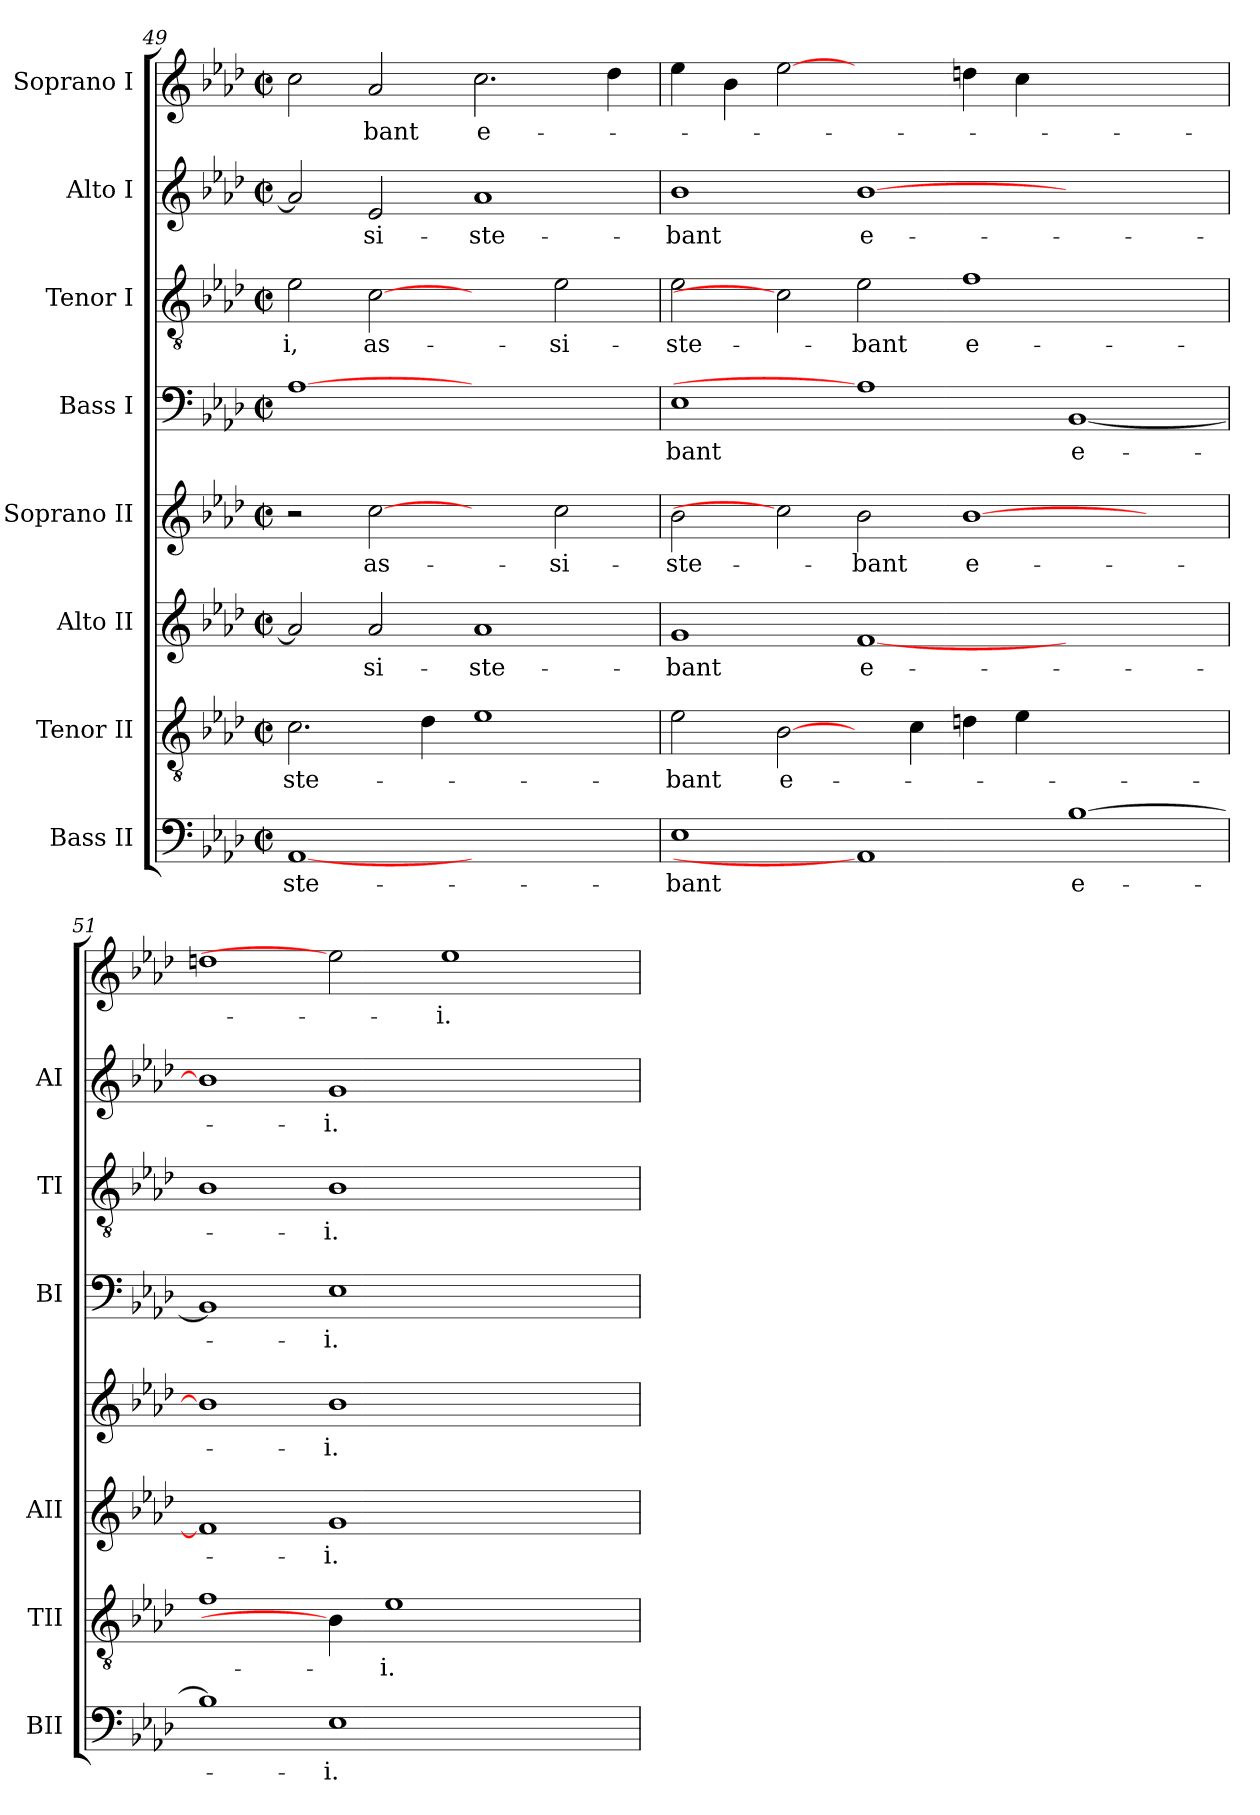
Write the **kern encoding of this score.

**kern	**text	**kern	**text	**kern	**text	**kern	**text	**kern	**text	**kern	**text	**kern	**text	**kern	**text
*part8	*part8	*part7	*part7	*part6	*part6	*part5	*part5	*part4	*part4	*part3	*part3	*part2	*part2	*part1	*part1
*staff8	*staff8	*staff7	*staff7	*staff6	*staff6	*staff5	*staff5	*staff4	*staff4	*staff3	*staff3	*staff2	*staff2	*staff1	*staff1
*I"Bass II	*	*I"Tenor II	*	*I"Alto II	*	*I"Soprano II	*	*I"Bass I	*	*I"Tenor I	*	*I"Alto I	*	*I"Soprano I	*
*I'BII	*	*I'TII	*	*I'AII	*	*	*	*I'BI	*	*I'TI	*	*I'AI	*	*	*
*clefF4	*	*clefGv2	*	*clefG2	*	*clefG2	*	*clefF4	*	*clefGv2	*	*clefG2	*	*clefG2	*
*k[b-e-a-d-]	*	*k[b-e-a-d-]	*	*k[b-e-a-d-]	*	*k[b-e-a-d-]	*	*k[b-e-a-d-]	*	*k[b-e-a-d-]	*	*k[b-e-a-d-]	*	*k[b-e-a-d-]	*
*A-:	*	*A-:	*	*A-:	*	*A-:	*	*A-:	*	*A-:	*	*A-:	*	*A-:	*
*M2/2	*	*M2/2	*	*M2/2	*	*M2/2	*	*M2/2	*	*M2/2	*	*M2/2	*	*M2/2	*
*met(c|)	*	*met(c|)	*	*met(c|)	*	*met(c|)	*	*met(c|)	*	*met(c|)	*	*met(c|)	*	*met(c|)	*
=49	=49	=49	=49	=49	=49	=49	=49	=49	=49	=49	=49	=49	=49	=49	=49
!	!LO:LY:b	!	!LO:LY:b	!	!	!	!	!	!	!	!LO:LY:b	!	!	!	!
[1AA-	-ste-	2.c\	-ste-	2a-/]	.	2r	.	[1A-	.	2e-\	-i,	2a-/]	.	2cc\	.
!	!	!	!	!	!LO:LY:b	!	!LO:LY:b	!	!	!	!LO:LY:b	!	!LO:LY:b	!	!LO:LY:b
.	.	.	.	2a-/	-si-	[2cc	as-	.	.	[2c	as-	2e-/	-si-	2a-/	-bant
.	.	4d-\	.	.	.	.	.	.	.	.	.	.	.	.	.
!	!	!	!	!	!LO:LY:b	!	!	!	!	!	!	!	!LO:LY:b	!	!LO:LY:b
1ryy	.	1e-	.	1a-	-ste-	2ryy	.	1ryy	.	2ryy	.	1a-	-ste-	2.cc\	e-
!	!	!	!	!	!	!	!LO:LY:b	!	!	!	!LO:LY:b	!	!	!	!
.	.	.	.	.	.	2cc\	-si-	.	.	2e-\	-si-	.	.	.	.
.	.	.	.	.	.	.	.	.	.	.	.	.	.	4dd-\	.
=50	=50	=50	=50	=50	=50	=50	=50	=50	=50	=50	=50	=50	=50	=50	=50
!	!LO:LY:b	!	!LO:LY:b	!	!LO:LY:b	!	!LO:LY:b	!	!LO:LY:b	!	!LO:LY:b	!	!LO:LY:b	!	!
1E-	-bant	2e-\	-bant	1g	-bant	2b-\	-ste-	1E-	-bant	2e-\	-ste-	1b-	-bant	4ee-\	.
.	.	.	.	.	.	.	.	.	.	.	.	.	.	4b-\	.
!	!	!	!LO:LY:b	!	!	!	!	!	!	!	!	!	!	!	!
.	.	[2B-\	e-	.	.	2cc]	.	.	.	2c]	.	.	.	[2ee-	.
!	!	!	!	!	!LO:LY:b	!	!LO:LY:b	!	!	!	!LO:LY:b	!	!LO:LY:b	!	!
1AA-]	.	4ryy	.	[<1f	e-	2b-\	-bant	1A-]	.	2e-\	-bant	[>1b-	e-	2ryy	.
.	.	4c\	.	.	.	.	.	.	.	.	.	.	.	.	.
!	!	!	!	!	!	!	!LO:LY:b	!	!	!	!LO:LY:b	!	!	!	!
.	.	4dn\	.	.	.	[>1b-	e-	.	.	1f	e-	.	.	4ddn\	.
.	.	4e-\	.	.	.	.	.	.	.	.	.	.	.	4cc\	.
!	!LO:LY:b	!	!	!	!	!	!	!	!LO:LY:b	!	!	!	!	!	!
[>1B-	e-	1ryy	.	1ryy	.	.	.	[<1BB-	e-	.	.	1ryy	.	1ryy	.
.	.	.	.	.	.	2ryy	.	.	.	2ryy	.	.	.	.	.
=51	=51	=51	=51	=51	=51	=51	=51	=51	=51	=51	=51	=51	=51	=51	=51
1B-]	.	1f	.	1f]	.	1b-]	.	1BB-]	.	1B-	.	1b-]	.	1ddn	.
!	!LO:LY:b	!	!	!	!LO:LY:b	!	!LO:LY:b	!	!LO:LY:b	!	!LO:LY:b	!	!LO:LY:b	!	!
1E-	-i.	4B-\]	.	1g	-i.	1b-	-i.	1E-	-i.	1B-	-i.	1g	-i.	2ee-]	.
!	!	!	!LO:LY:b	!	!	!	!	!	!	!	!	!	!	!	!
.	.	1e-	-i.	.	.	.	.	.	.	.	.	.	.	.	.
!	!	!	!	!	!	!	!	!	!	!	!	!	!	!	!LO:LY:b
.	.	.	.	.	.	.	.	.	.	.	.	.	.	1ee-	-i.
2ryy	.	.	.	2ryy	.	2ryy	.	2ryy	.	2ryy	.	2ryy	.	.	.
.	.	4ryy	.	.	.	.	.	.	.	.	.	.	.	.	.
=	=	=	=	=	=	=	=	=	=	=	=	=	=	=	=
*-	*-	*-	*-	*-	*-	*-	*-	*-	*-	*-	*-	*-	*-	*-	*-
